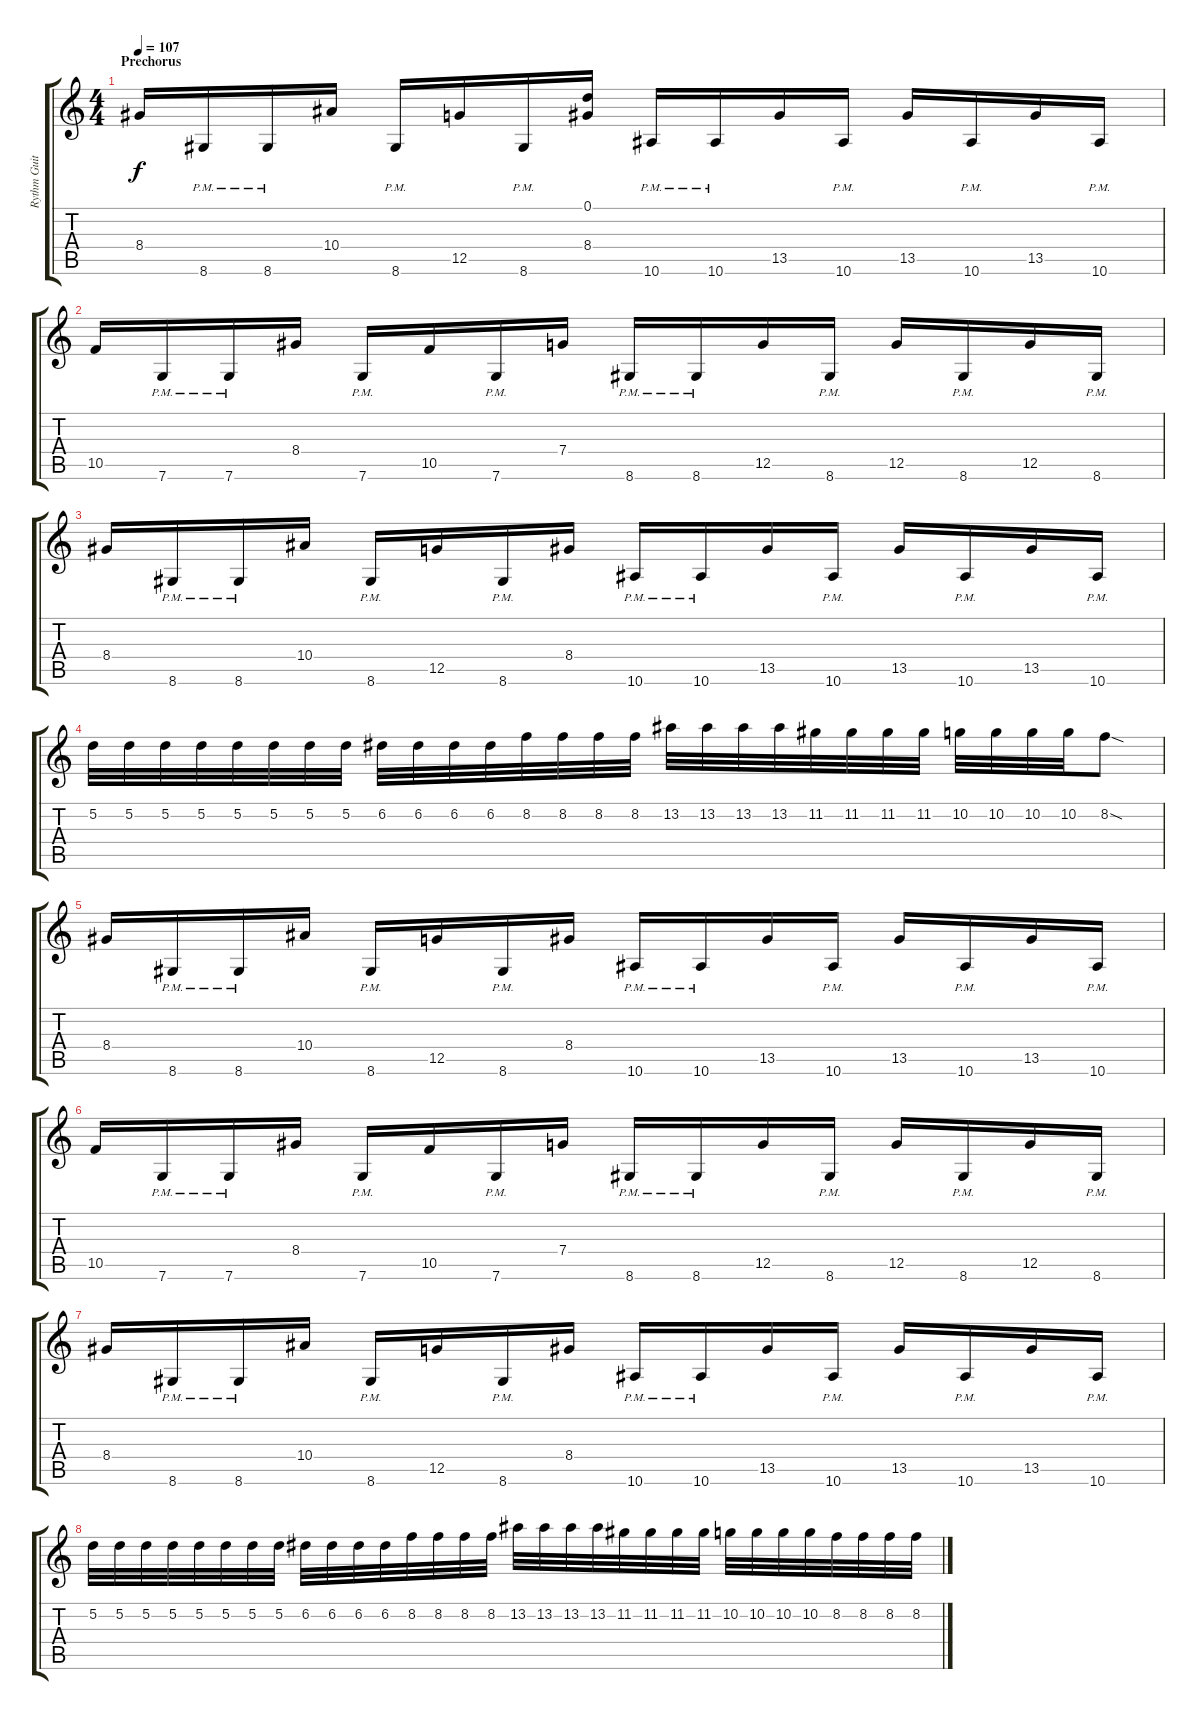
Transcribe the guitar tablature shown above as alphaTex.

\track ("Rythm Guitar 2" "Rythm Guit") {instrument distortionguitar}
\staff {score tabs}
\tuning (D4 A3 F3 C3 G2 C2) {hide}
\ts (4 4)
\section ("" "Prechorus")
\tempo 107
\clef g2
\ks c
8.4.16{dy f volume 14} 8.6{pm}.16 8.6{pm}.16 10.4.16 8.6{pm}.16 12.5.16 8.6{pm}.16 (0.1 8.4).16 10.6{pm}.16 10.6{pm}.16 13.5.16 10.6{pm}.16 13.5.16 10.6{pm}.16 13.5.16 10.6{pm}.16 |
10.5.16 7.6{pm}.16 7.6{pm}.16 8.4.16 7.6{pm}.16 10.5.16 7.6{pm}.16 7.4.16 8.6{pm}.16 8.6{pm}.16 12.5.16 8.6{pm}.16 12.5.16 8.6{pm}.16 12.5.16 8.6{pm}.16 |
8.4.16 8.6{pm}.16 8.6{pm}.16 10.4.16 8.6{pm}.16 12.5.16 8.6{pm}.16 8.4.16 10.6{pm}.16 10.6{pm}.16 13.5.16 10.6{pm}.16 13.5.16 10.6{pm}.16 13.5.16 10.6{pm}.16 |
5.2.32 5.2.32 5.2.32 5.2.32 5.2.32 5.2.32 5.2.32 5.2.32 6.2.32 6.2.32 6.2.32 6.2.32 8.2.32 8.2.32 8.2.32 8.2.32 13.2.32 13.2.32 13.2.32 13.2.32 11.2.32 11.2.32 11.2.32 11.2.32 10.2.32 10.2.32 10.2.32 10.2.32 8.2{sod}.8 |
8.4.16 8.6{pm}.16 8.6{pm}.16 10.4.16 8.6{pm}.16 12.5.16 8.6{pm}.16 8.4.16 10.6{pm}.16 10.6{pm}.16 13.5.16 10.6{pm}.16 13.5.16 10.6{pm}.16 13.5.16 10.6{pm}.16 |
10.5.16 7.6{pm}.16 7.6{pm}.16 8.4.16 7.6{pm}.16 10.5.16 7.6{pm}.16 7.4.16 8.6{pm}.16 8.6{pm}.16 12.5.16 8.6{pm}.16 12.5.16 8.6{pm}.16 12.5.16 8.6{pm}.16 |
8.4.16 8.6{pm}.16 8.6{pm}.16 10.4.16 8.6{pm}.16 12.5.16 8.6{pm}.16 8.4.16 10.6{pm}.16 10.6{pm}.16 13.5.16 10.6{pm}.16 13.5.16 10.6{pm}.16 13.5.16 10.6{pm}.16 |
5.2.32 5.2.32 5.2.32 5.2.32 5.2.32 5.2.32 5.2.32 5.2.32 6.2.32 6.2.32 6.2.32 6.2.32 8.2.32 8.2.32 8.2.32 8.2.32 13.2.32 13.2.32 13.2.32 13.2.32 11.2.32 11.2.32 11.2.32 11.2.32 10.2.32 10.2.32 10.2.32 10.2.32 8.2.32 8.2.32 8.2.32 8.2.32
